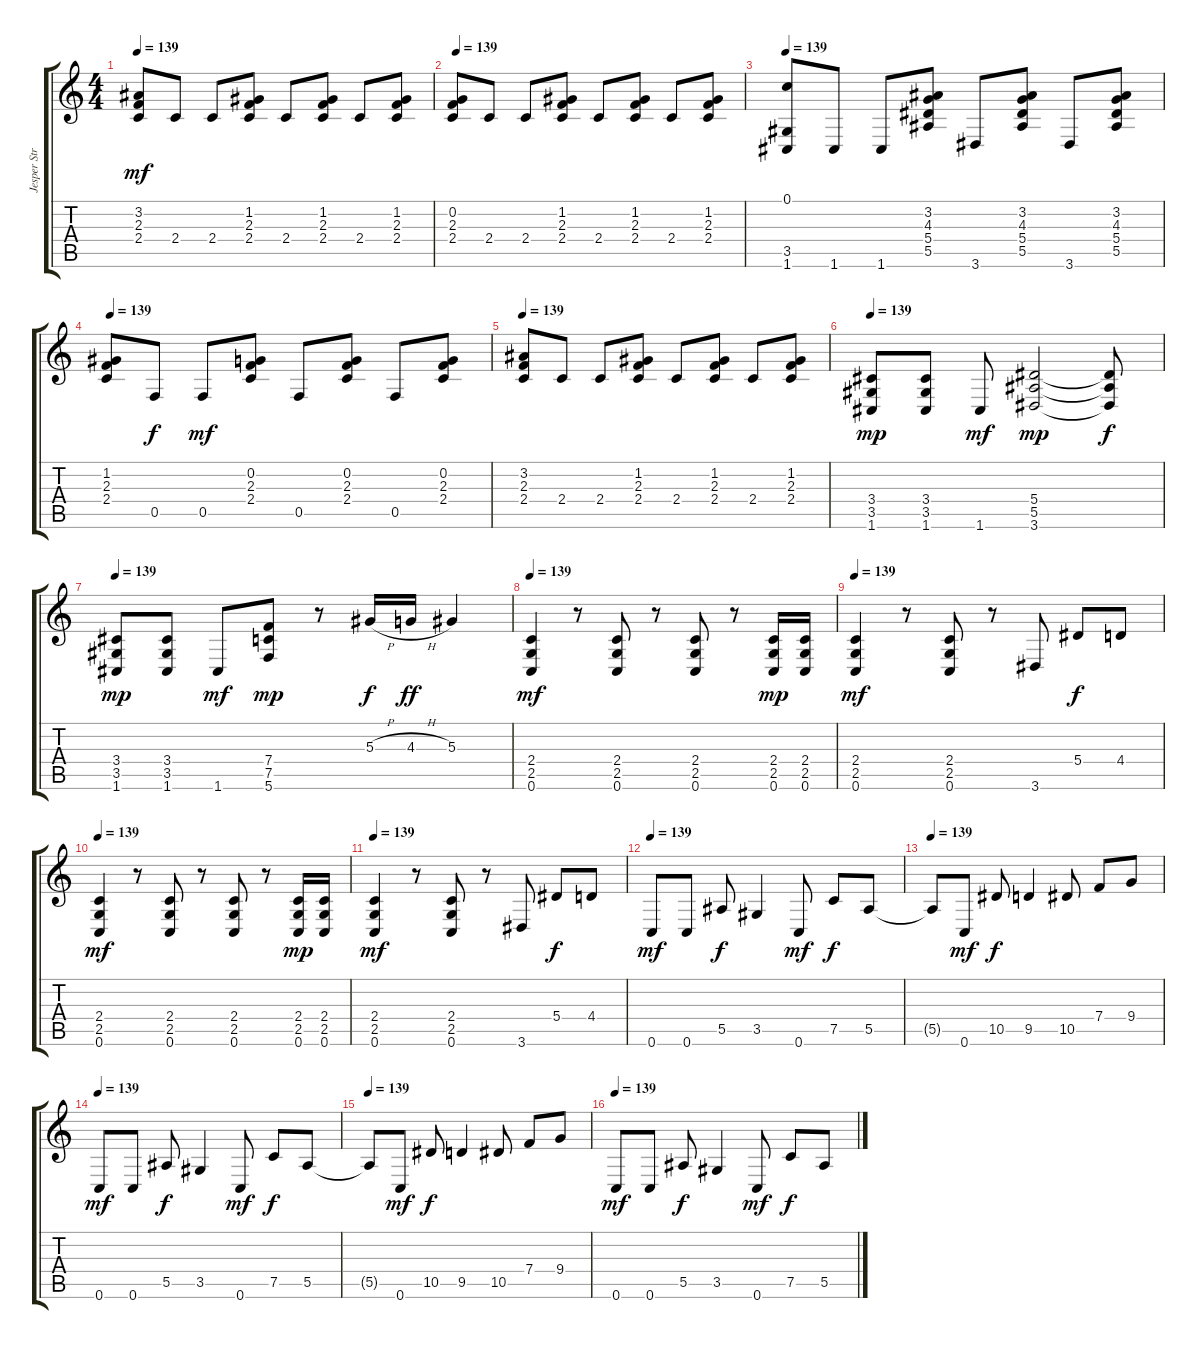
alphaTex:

\track ("Jesper Stromblad" "Jesper Str") {instrument overdrivenguitar}
\staff {score tabs}
\tuning (C4 G3 Eb3 Bb2 F2 C2) {hide}
\ts (4 4)
\tempo 139
\clef g2
\ks c
(3.2 2.3 2.4).8{dy mf} 2.4.8 2.4.8 (1.2 2.3 2.4).8 2.4.8 (1.2 2.3 2.4).8 2.4.8 (1.2 2.3 2.4).8 |
\tempo 139
(0.2 2.3 2.4).8 2.4.8 2.4.8 (1.2 2.3 2.4).8 2.4.8 (1.2 2.3 2.4).8 2.4.8 (1.2 2.3 2.4).8 |
\tempo 139
(0.1 3.5 1.6).8 1.6.8 1.6.8 (3.2 4.3 5.4 5.5).8 3.6.8 (3.2 4.3 5.4 5.5).8 3.6.8 (3.2 4.3 5.4 5.5).8 |
\tempo 139
(1.2 2.3 2.4).8 0.5.8{dy f} 0.5.8{dy mf} (0.2 2.3 2.4).8 0.5.8 (0.2 2.3 2.4).8 0.5.8 (0.2 2.3 2.4).8 |
\tempo 139
(3.2 2.3 2.4).8 2.4.8 2.4.8 (1.2 2.3 2.4).8 2.4.8 (1.2 2.3 2.4).8 2.4.8 (1.2 2.3 2.4).8 |
\tempo 139
(3.4 3.5 1.6).8{dy mp} (3.4 3.5 1.6).8 1.6.8{dy mf} (5.4 5.5 3.6).2{dy mp} (5.4{t} 5.5{t} 3.6{t}).8{dy f} |
\tempo 139
(3.4 3.5 1.6).8{dy mp} (3.4 3.5 1.6).8 1.6.8{dy mf} (7.4 7.5 5.6).8{dy mp} r.8 5.3{h}.16{dy f} 4.3{h}.16{dy ff} 5.3.4 |
\tempo 139
(2.4 2.5 0.6).4{dy mf} r.8 (2.4 2.5 0.6).8 r.8 (2.4 2.5 0.6).8 r.8 (2.4 2.5 0.6).16{dy mp} (2.4 2.5 0.6).16 |
\tempo 139
(2.4 2.5 0.6).4{dy mf} r.8 (2.4 2.5 0.6).8 r.8 3.6.8 5.4.8{dy f} 4.4.8 |
\tempo 139
(2.4 2.5 0.6).4{dy mf} r.8 (2.4 2.5 0.6).8 r.8 (2.4 2.5 0.6).8 r.8 (2.4 2.5 0.6).16{dy mp} (2.4 2.5 0.6).16 |
\tempo 139
(2.4 2.5 0.6).4{dy mf} r.8 (2.4 2.5 0.6).8 r.8 3.6.8 5.4.8{dy f} 4.4.8 |
\tempo 139
0.6.8{dy mf} 0.6.8 5.5.8{dy f} 3.5.4 0.6.8{dy mf} 7.5.8{dy f} 5.5.8 |
\tempo 139
5.5{t}.8 0.6.8{dy mf} 10.5.8{dy f} 9.5.4 10.5.8 7.4.8 9.4.8 |
\tempo 139
0.6.8{dy mf} 0.6.8 5.5.8{dy f} 3.5.4 0.6.8{dy mf} 7.5.8{dy f} 5.5.8 |
\tempo 139
5.5{t}.8 0.6.8{dy mf} 10.5.8{dy f} 9.5.4 10.5.8 7.4.8 9.4.8 |
\tempo 139
0.6.8{dy mf} 0.6.8 5.5.8{dy f} 3.5.4 0.6.8{dy mf} 7.5.8{dy f} 5.5.8
